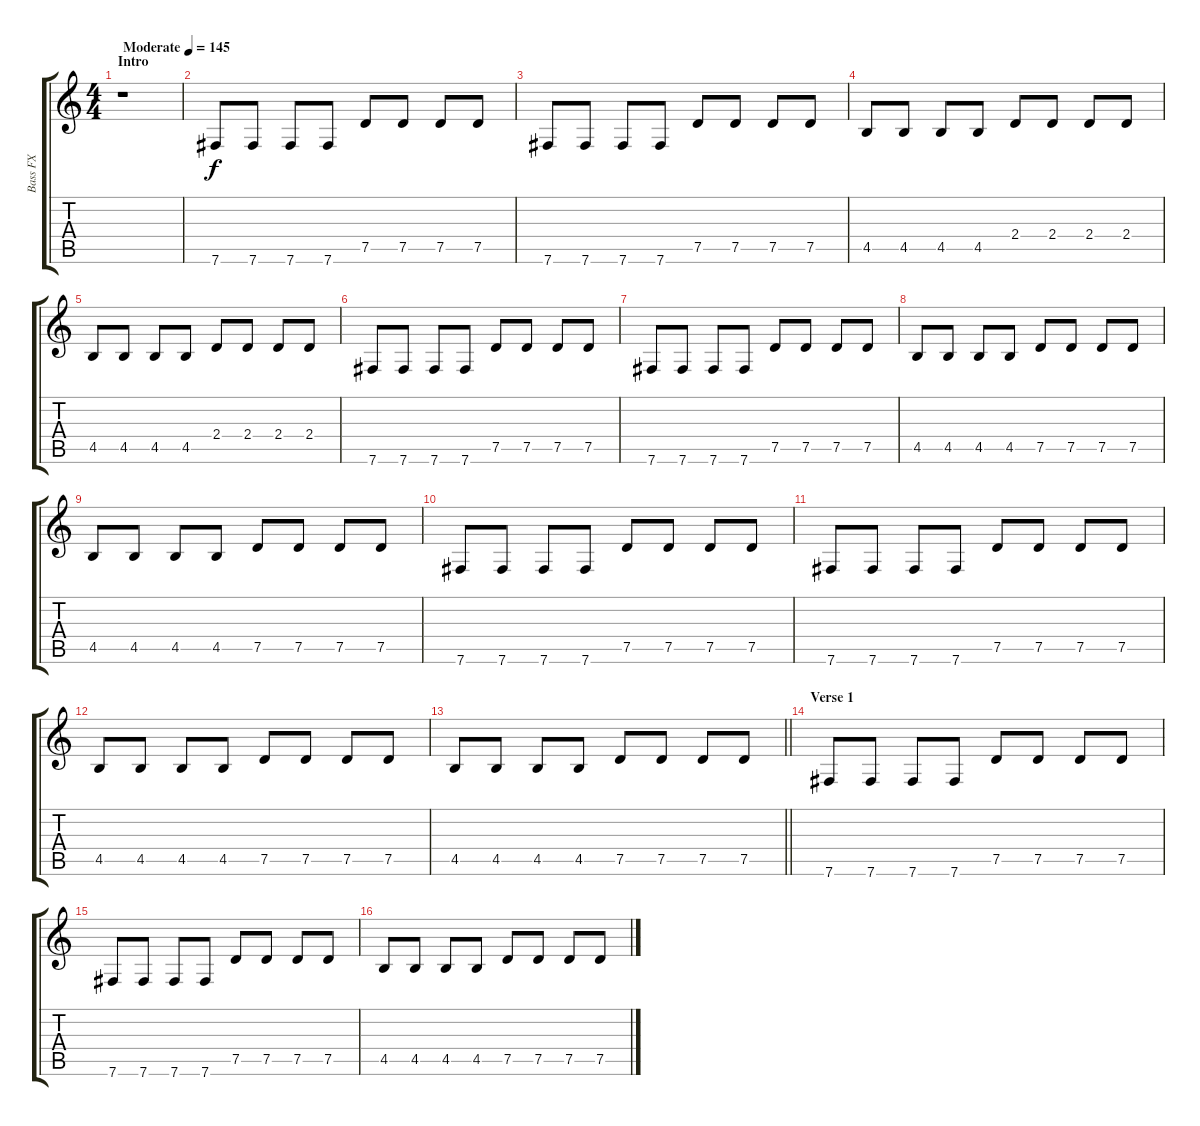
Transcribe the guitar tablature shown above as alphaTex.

\track ("Bass FX" "Bass FX") {instrument distortionguitar}
\staff {score tabs}
\tuning (Eb4 C4 G3 C3 G2 B1) {hide}
\ts (4 4)
\section ("" "Intro")
\tempo (145 "Moderate")
\clef g2
\ks c
r.1{dy f instrument distortionguitar} |
7.6.8 7.6.8 7.6.8 7.6.8 7.5.8 7.5.8 7.5.8 7.5.8 |
7.6.8 7.6.8 7.6.8 7.6.8 7.5.8 7.5.8 7.5.8 7.5.8 |
4.5.8 4.5.8 4.5.8 4.5.8 2.4.8 2.4.8 2.4.8 2.4.8 |
4.5.8 4.5.8 4.5.8 4.5.8 2.4.8 2.4.8 2.4.8 2.4.8 |
7.6.8 7.6.8 7.6.8 7.6.8 7.5.8 7.5.8 7.5.8 7.5.8 |
7.6.8 7.6.8 7.6.8 7.6.8 7.5.8 7.5.8 7.5.8 7.5.8 |
4.5.8 4.5.8 4.5.8 4.5.8 7.5.8 7.5.8 7.5.8 7.5.8 |
4.5.8 4.5.8 4.5.8 4.5.8 7.5.8 7.5.8 7.5.8 7.5.8 |
7.6.8 7.6.8 7.6.8 7.6.8 7.5.8 7.5.8 7.5.8 7.5.8 |
7.6.8 7.6.8 7.6.8 7.6.8 7.5.8 7.5.8 7.5.8 7.5.8 |
4.5.8 4.5.8 4.5.8 4.5.8 7.5.8 7.5.8 7.5.8 7.5.8 |
\barLineRight lightlight
4.5.8 4.5.8 4.5.8 4.5.8 7.5.8 7.5.8 7.5.8 7.5.8 |
\section ("" "Verse 1")
7.6.8 7.6.8 7.6.8 7.6.8 7.5.8 7.5.8 7.5.8 7.5.8 |
7.6.8 7.6.8 7.6.8 7.6.8 7.5.8 7.5.8 7.5.8 7.5.8 |
4.5.8 4.5.8 4.5.8 4.5.8 7.5.8 7.5.8 7.5.8 7.5.8
